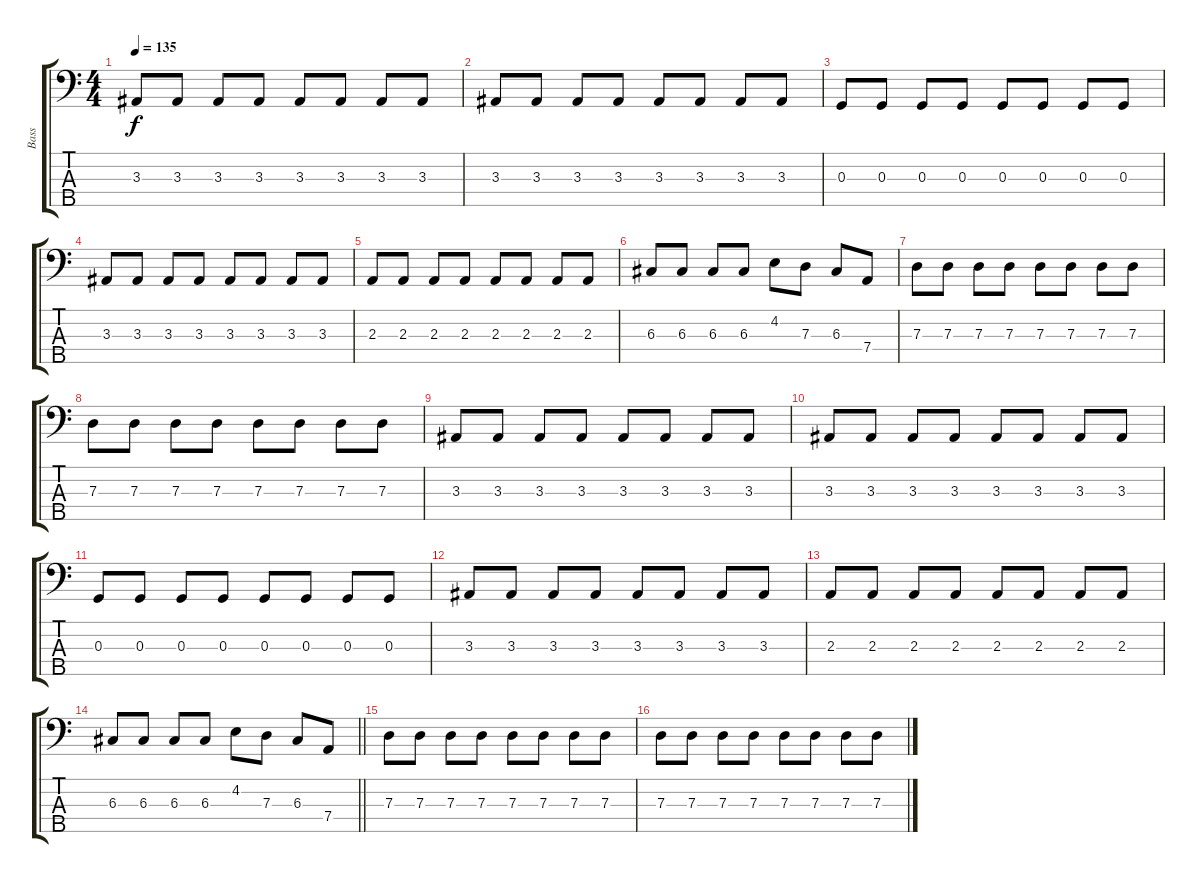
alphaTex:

\track ("Bass" "Bass") {instrument electricbasspick}
\staff {score tabs}
\tuning (F2 C2 G1 D1 A0) {hide}
\ts (4 4)
\tempo 135
\clef f4
\ks c
3.3.8{dy f} 3.3.8 3.3.8 3.3.8 3.3.8 3.3.8 3.3.8 3.3.8 |
3.3.8 3.3.8 3.3.8 3.3.8 3.3.8 3.3.8 3.3.8 3.3.8 |
0.3.8 0.3.8 0.3.8 0.3.8 0.3.8 0.3.8 0.3.8 0.3.8 |
3.3.8 3.3.8 3.3.8 3.3.8 3.3.8 3.3.8 3.3.8 3.3.8 |
2.3.8 2.3.8 2.3.8 2.3.8 2.3.8 2.3.8 2.3.8 2.3.8 |
6.3.8 6.3.8 6.3.8 6.3.8 4.2.8 7.3.8 6.3.8 7.4.8 |
7.3.8 7.3.8 7.3.8 7.3.8 7.3.8 7.3.8 7.3.8 7.3.8 |
7.3.8 7.3.8 7.3.8 7.3.8 7.3.8 7.3.8 7.3.8 7.3.8 |
3.3.8 3.3.8 3.3.8 3.3.8 3.3.8 3.3.8 3.3.8 3.3.8 |
3.3.8 3.3.8 3.3.8 3.3.8 3.3.8 3.3.8 3.3.8 3.3.8 |
0.3.8 0.3.8 0.3.8 0.3.8 0.3.8 0.3.8 0.3.8 0.3.8 |
3.3.8 3.3.8 3.3.8 3.3.8 3.3.8 3.3.8 3.3.8 3.3.8 |
2.3.8 2.3.8 2.3.8 2.3.8 2.3.8 2.3.8 2.3.8 2.3.8 |
\barLineRight lightlight
6.3.8 6.3.8 6.3.8 6.3.8 4.2.8 7.3.8 6.3.8 7.4.8 |
7.3.8 7.3.8 7.3.8 7.3.8 7.3.8 7.3.8 7.3.8 7.3.8 |
7.3.8 7.3.8 7.3.8 7.3.8 7.3.8 7.3.8 7.3.8 7.3.8
